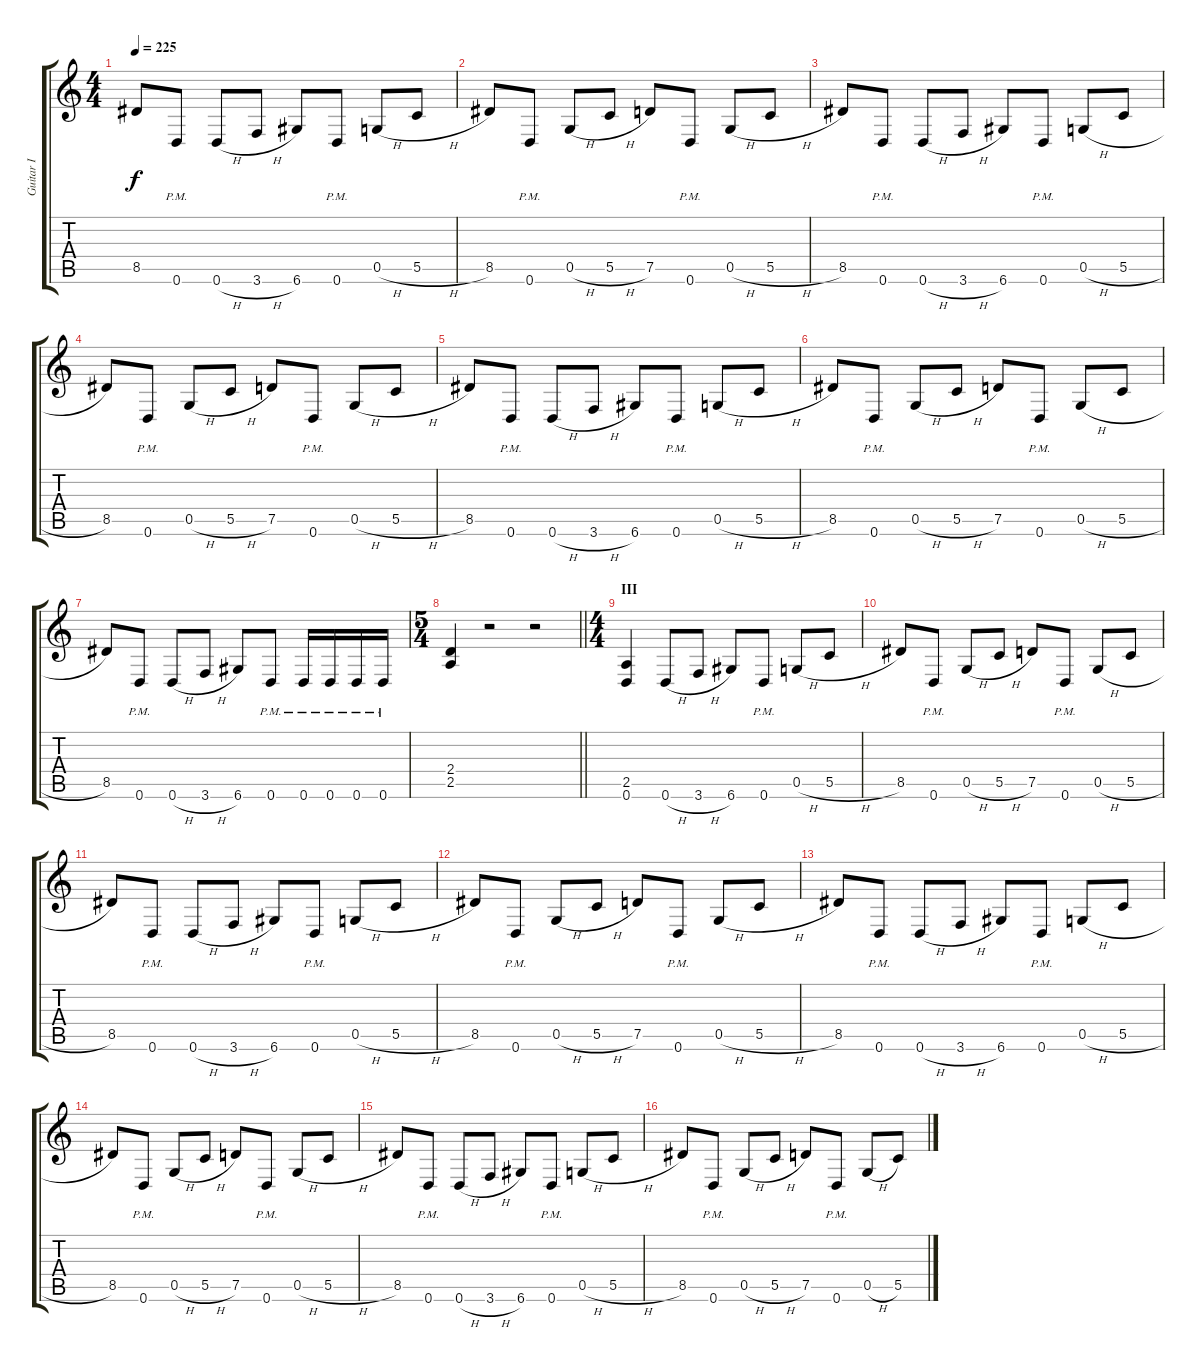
\track ("Guitar I" "Guitar I") {instrument distortionguitar}
\staff {score tabs}
\tuning (D4 A3 F3 C3 G2 D2) {hide}
\ts (4 4)
\tempo 225
\clef g2
\ks c
8.5.8{dy f} 0.6{pm}.8 0.6{h}.8 3.6{h}.8 6.6.8 0.6{pm}.8 0.5{h}.8 5.5{h}.8 |
8.5.8 0.6{pm}.8 0.5{h}.8 5.5{h}.8 7.5.8 0.6{pm}.8 0.5{h}.8 5.5{h}.8 |
8.5.8 0.6{pm}.8 0.6{h}.8 3.6{h}.8 6.6.8 0.6{pm}.8 0.5{h}.8 5.5{h}.8 |
8.5.8 0.6{pm}.8 0.5{h}.8 5.5{h}.8 7.5.8 0.6{pm}.8 0.5{h}.8 5.5{h}.8 |
8.5.8 0.6{pm}.8 0.6{h}.8 3.6{h}.8 6.6.8 0.6{pm}.8 0.5{h}.8 5.5{h}.8 |
8.5.8 0.6{pm}.8 0.5{h}.8 5.5{h}.8 7.5.8 0.6{pm}.8 0.5{h}.8 5.5{h}.8 |
8.5.8 0.6{pm}.8 0.6{h}.8 3.6{h}.8 6.6.8 0.6{pm}.8 0.6{pm}.16 0.6{pm}.16 0.6{pm}.16 0.6{pm}.16 |
\ts (5 4)
\barLineRight lightlight
(2.4 2.5).4 r.2 r.2 |
\ts (4 4)
\section ("" "III")
(2.5 0.6).4 0.6{h}.8 3.6{h}.8 6.6.8 0.6{pm}.8 0.5{h}.8 5.5{h}.8 |
8.5.8 0.6{pm}.8 0.5{h}.8 5.5{h}.8 7.5.8 0.6{pm}.8 0.5{h}.8 5.5{h}.8 |
8.5.8 0.6{pm}.8 0.6{h}.8 3.6{h}.8 6.6.8 0.6{pm}.8 0.5{h}.8 5.5{h}.8 |
8.5.8 0.6{pm}.8 0.5{h}.8 5.5{h}.8 7.5.8 0.6{pm}.8 0.5{h}.8 5.5{h}.8 |
8.5.8 0.6{pm}.8 0.6{h}.8 3.6{h}.8 6.6.8 0.6{pm}.8 0.5{h}.8 5.5{h}.8 |
8.5.8 0.6{pm}.8 0.5{h}.8 5.5{h}.8 7.5.8 0.6{pm}.8 0.5{h}.8 5.5{h}.8 |
8.5.8 0.6{pm}.8 0.6{h}.8 3.6{h}.8 6.6.8 0.6{pm}.8 0.5{h}.8 5.5{h}.8 |
8.5.8 0.6{pm}.8 0.5{h}.8 5.5{h}.8 7.5.8 0.6{pm}.8 0.5{h}.8 5.5{h}.8
